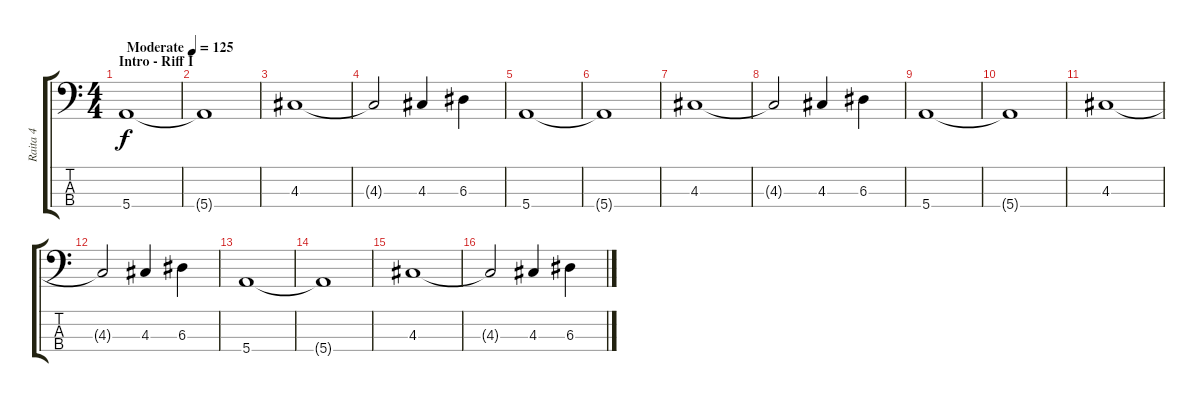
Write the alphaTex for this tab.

\track ("Raita 4" "Raita 4") {instrument electricbasspick}
\staff {score tabs}
\tuning (G2 D2 A1 E1) {hide}
\ts (4 4)
\section ("" "Intro - Riff I")
\tempo (125 "Moderate")
\clef f4
\ks c
5.4.1{dy f instrument electricbasspick} |
5.4{t}.1 |
4.3.1 |
4.3{t}.2 4.3.4 6.3.4 |
5.4.1 |
5.4{t}.1 |
4.3.1 |
4.3{t}.2 4.3.4 6.3.4 |
5.4.1 |
5.4{t}.1 |
4.3.1 |
4.3{t}.2 4.3.4 6.3.4 |
5.4.1 |
5.4{t}.1 |
4.3.1 |
4.3{t}.2 4.3.4 6.3.4
